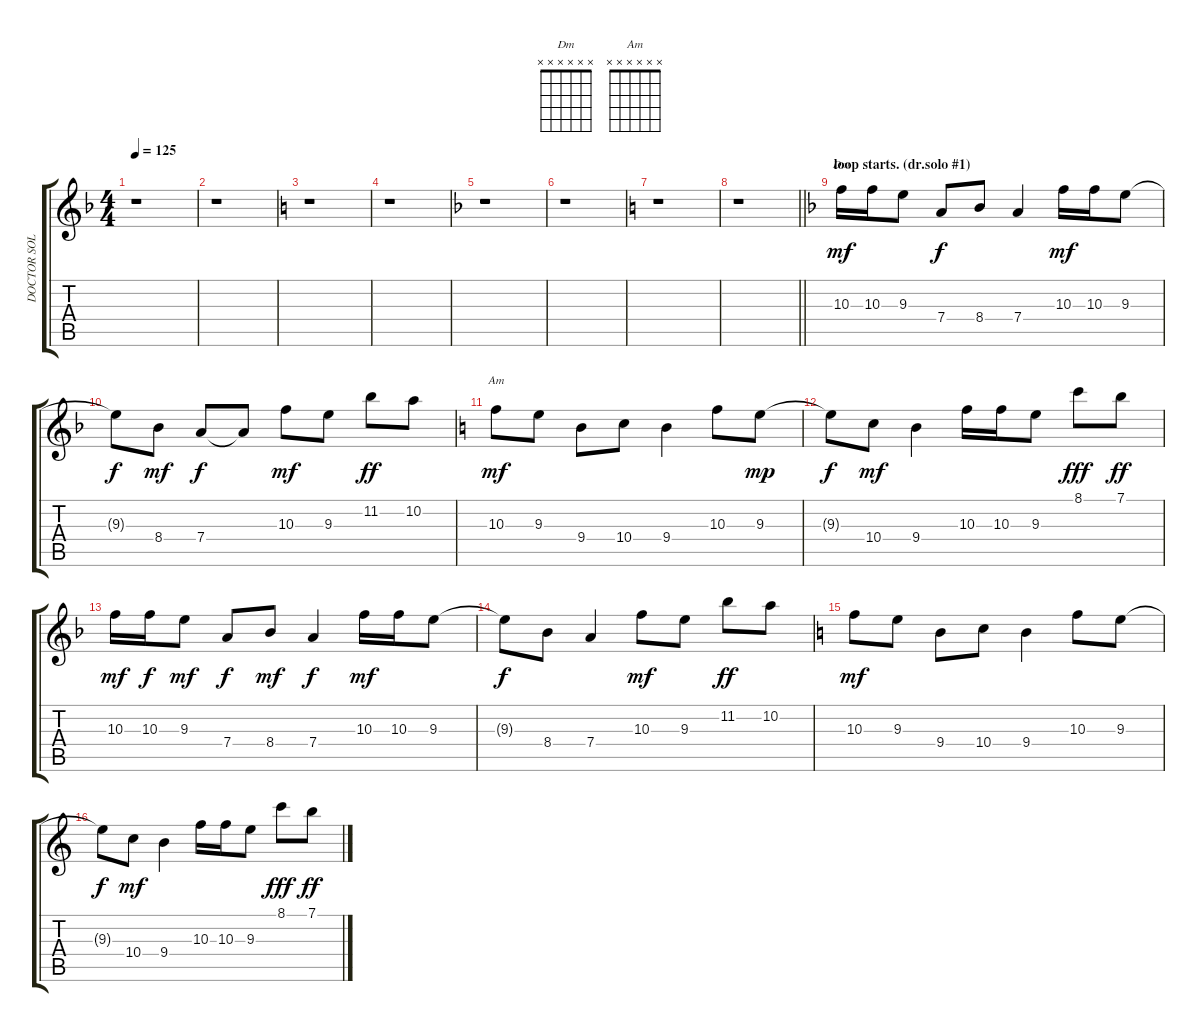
\track ("DOCTOR SOLO (MT 44)" "DOCTOR SOL") {instrument lead2sawtooth}
\staff {score tabs}
\tuning (E5 B4 G4 D4 A3 E3) {hide}
\chord ("Dm" x x x x x x) {firstfret 0}
\chord ("Am" x x x x x x) {firstfret 0}
\ts (4 4)
\tempo 125
\clef g2
\ks dminor
r.1{dy mf} |
r.1 |
\ks aminor
r.1 |
r.1 |
\ks dminor
r.1 |
r.1 |
\ks aminor
r.1 |
\barLineRight lightlight
r.1 |
\section ("" "loop starts. (dr.solo #1)")
\ks dminor
10.3.16{ch "Dm"} 10.3.16 9.3.8 7.4.8{dy f} 8.4.8 7.4.4 10.3.16{dy mf} 10.3.16 9.3.8 |
9.3{t}.8{dy f} 8.4.8{dy mf} 7.4.8{dy f} 7.4{t}.8 10.3.8{dy mf} 9.3.8 11.2.8{dy ff} 10.2.8 |
\ks aminor
10.3.8{ch "Am" dy mf} 9.3.8 9.4.8 10.4.8 9.4.4 10.3.8 9.3.8{dy mp} |
9.3{t}.8{dy f} 10.4.8{dy mf} 9.4.4 10.3.16 10.3.16 9.3.8 8.1.8{dy fff} 7.1.8{dy ff} |
\ks dminor
10.3.16{dy mf} 10.3.16{dy f} 9.3.8{dy mf} 7.4.8{dy f} 8.4.8{dy mf} 7.4.4{dy f} 10.3.16{dy mf} 10.3.16 9.3.8 |
9.3{t}.8{dy f} 8.4.8 7.4.4 10.3.8{dy mf} 9.3.8 11.2.8{dy ff} 10.2.8 |
\ks aminor
10.3.8{dy mf} 9.3.8 9.4.8 10.4.8 9.4.4 10.3.8 9.3.8 |
9.3{t}.8{dy f} 10.4.8{dy mf} 9.4.4 10.3.16 10.3.16 9.3.8 8.1.8{dy fff} 7.1.8{dy ff}
